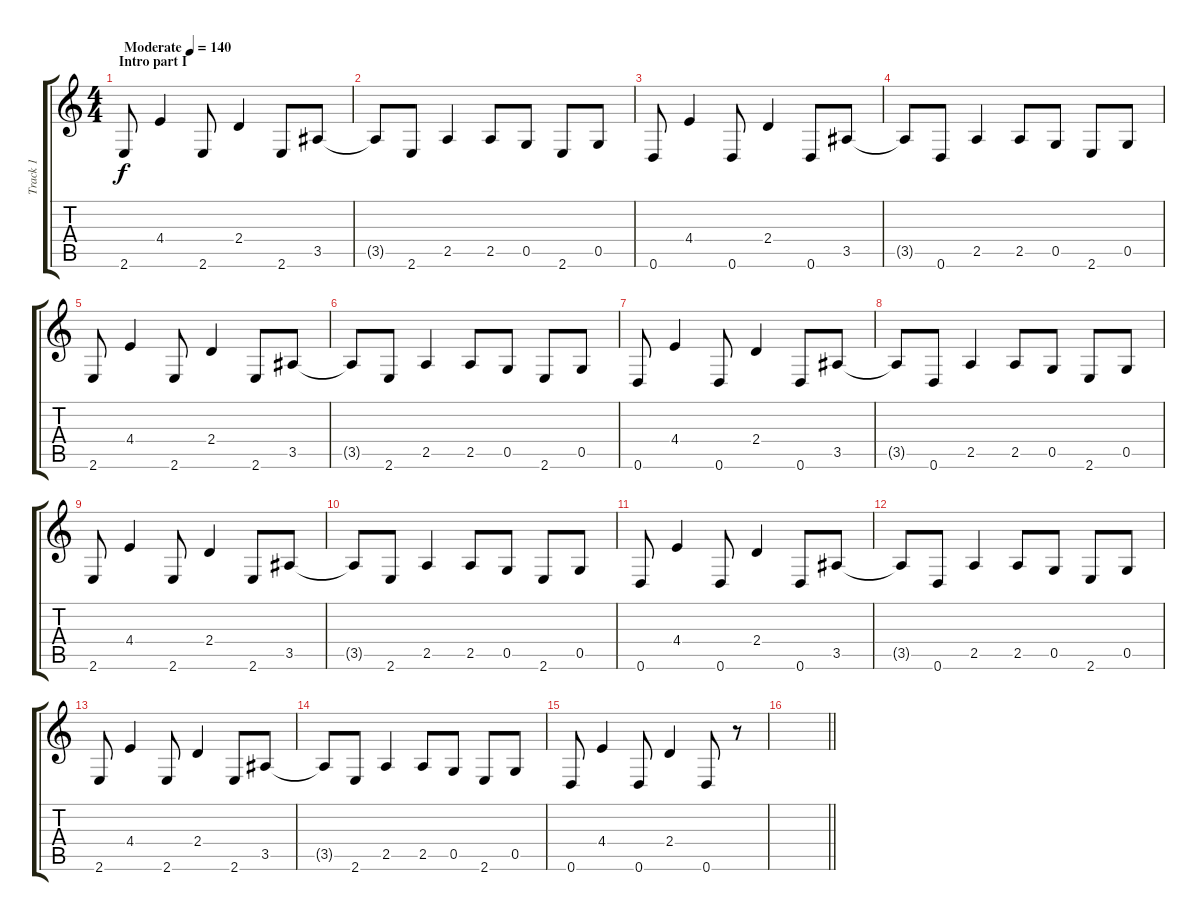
\track ("Track 1" "Track 1") {instrument electricguitarclean}
\staff {score tabs}
\tuning (D4 A3 F3 C3 G2 D2) {hide}
\ts (4 4)
\section ("" "Intro part I")
\tempo (140 "Moderate")
\clef g2
\ks c
2.6.8{dy f instrument electricguitarclean} 4.4.4 2.6.8 2.4.4 2.6.8 3.5.8 |
3.5{t}.8 2.6.8 2.5.4 2.5.8 0.5.8 2.6.8 0.5.8 |
0.6.8 4.4.4 0.6.8 2.4.4 0.6.8 3.5.8 |
3.5{t}.8 0.6.8 2.5.4 2.5.8 0.5.8 2.6.8 0.5.8 |
2.6.8 4.4.4 2.6.8 2.4.4 2.6.8 3.5.8 |
3.5{t}.8 2.6.8 2.5.4 2.5.8 0.5.8 2.6.8 0.5.8 |
0.6.8 4.4.4 0.6.8 2.4.4 0.6.8 3.5.8 |
3.5{t}.8 0.6.8 2.5.4 2.5.8 0.5.8 2.6.8 0.5.8 |
2.6.8 4.4.4 2.6.8 2.4.4 2.6.8 3.5.8 |
3.5{t}.8 2.6.8 2.5.4 2.5.8 0.5.8 2.6.8 0.5.8 |
0.6.8 4.4.4 0.6.8 2.4.4 0.6.8 3.5.8 |
3.5{t}.8 0.6.8 2.5.4 2.5.8 0.5.8 2.6.8 0.5.8 |
2.6.8 4.4.4 2.6.8 2.4.4 2.6.8 3.5.8 |
3.5{t}.8 2.6.8 2.5.4 2.5.8 0.5.8 2.6.8 0.5.8 |
0.6.8 4.4.4 0.6.8 2.4.4 0.6.8 r.8 |
\barLineRight lightlight
